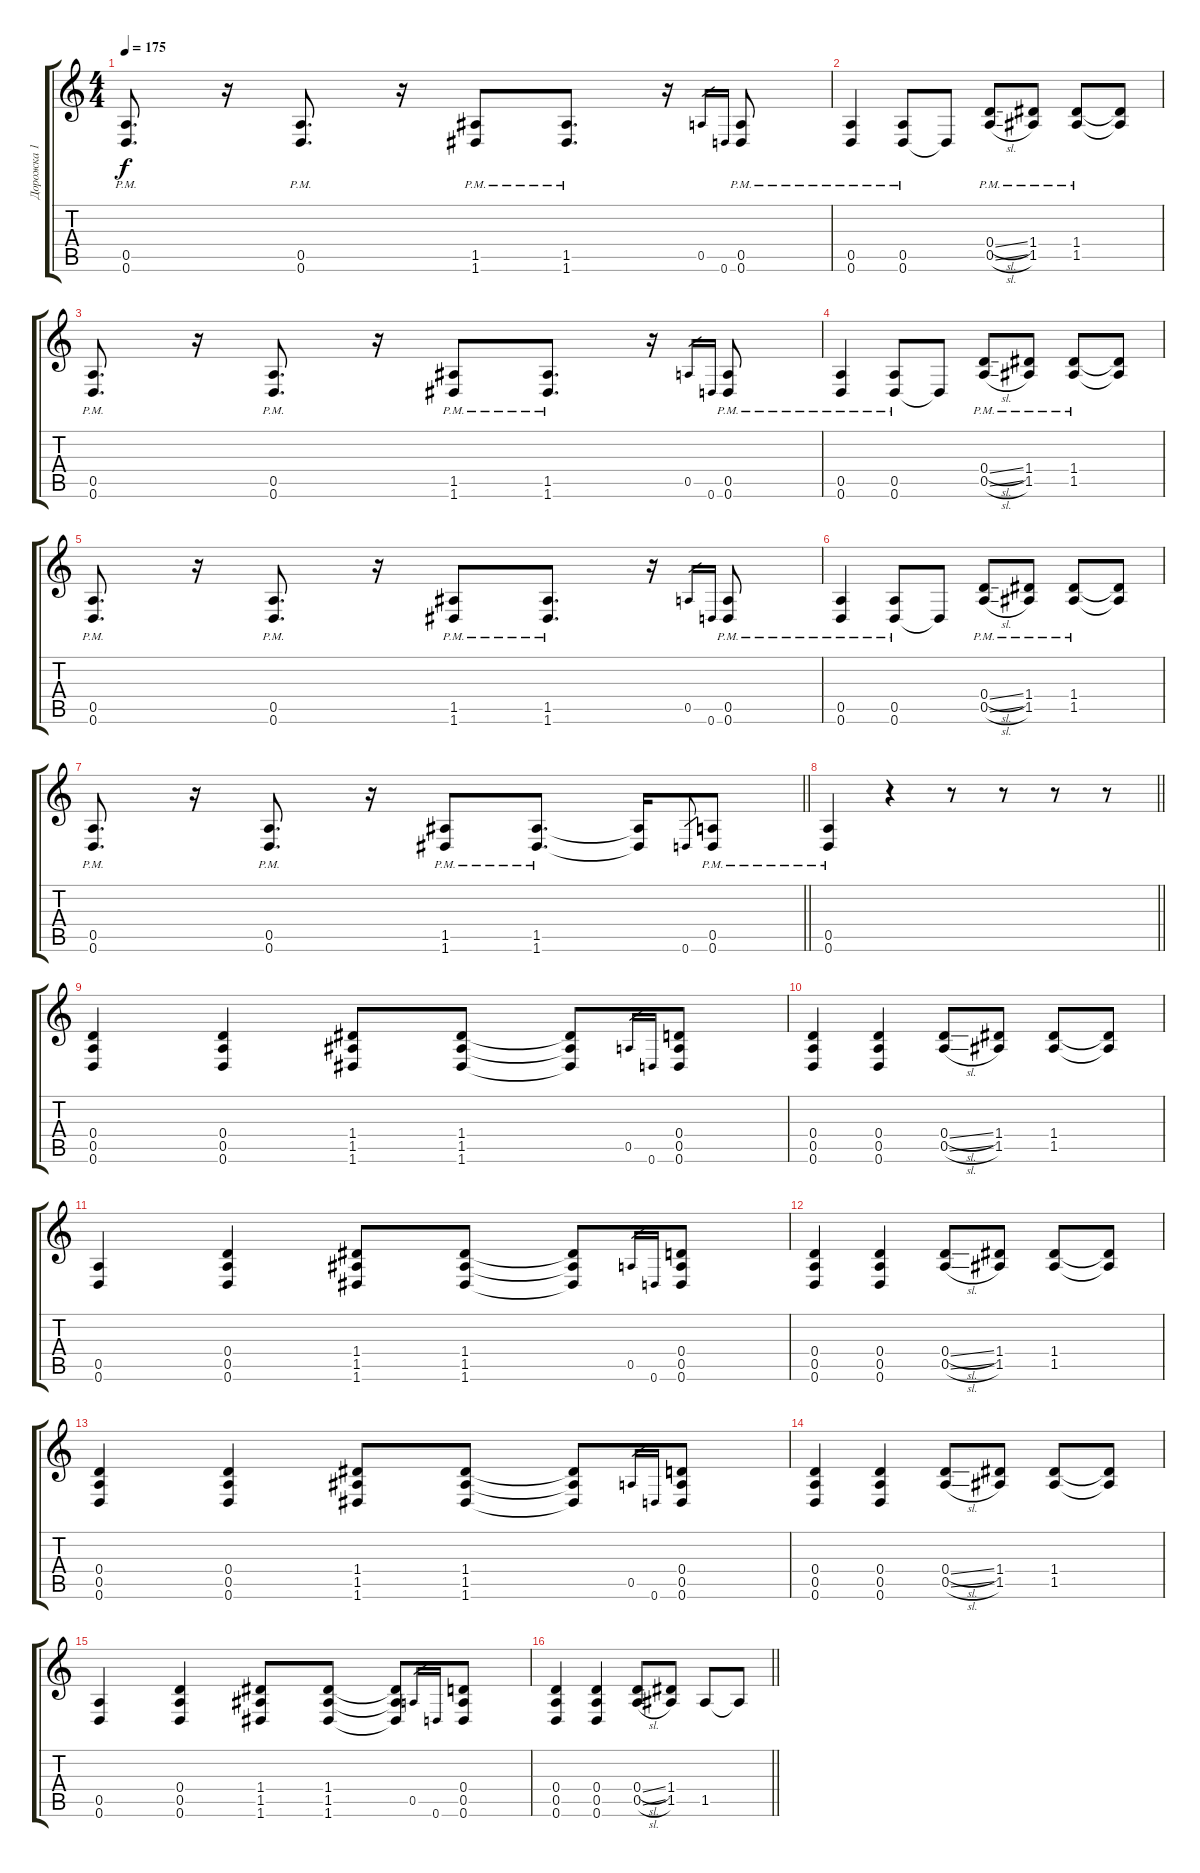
\track ("Дорожка 1" "Дорожка 1") {instrument overdrivenguitar}
\staff {score tabs}
\tuning (E4 B3 G3 D3 A2 D2) {hide}
\ts (4 4)
\tempo 175
\clef g2
\ks c
(0.5{pm} 0.6{pm}).8{d dy f} r.16 (0.5{pm} 0.6{pm}).8{d} r.16 (1.5{pm} 1.6{pm}).8 (1.5{pm} 1.6{pm}).8{d} r.16 0.5.16{gr} 0.6.16{gr} (0.5{pm} 0.6{pm}).8 |
(0.5{pm} 0.6{pm}).4 (0.5{pm} 0.6{pm}).8 0.6{t}.8 (0.4{sl pm} 0.5{sl pm}).8 (1.4{pm} 1.5{pm}).8 (1.4{pm} 1.5{pm}).8 (1.4{t} 1.5{t}).8 |
(0.5{pm} 0.6{pm}).8{d} r.16 (0.5{pm} 0.6{pm}).8{d} r.16 (1.5{pm} 1.6{pm}).8 (1.5{pm} 1.6{pm}).8{d} r.16 0.5.16{gr} 0.6.16{gr} (0.5{pm} 0.6{pm}).8 |
(0.5{pm} 0.6{pm}).4 (0.5{pm} 0.6{pm}).8 0.6{t}.8 (0.4{sl pm} 0.5{sl pm}).8 (1.4{pm} 1.5{pm}).8 (1.4{pm} 1.5{pm}).8 (1.4{t} 1.5{t}).8 |
(0.5{pm} 0.6{pm}).8{d} r.16 (0.5{pm} 0.6{pm}).8{d} r.16 (1.5{pm} 1.6{pm}).8 (1.5{pm} 1.6{pm}).8{d} r.16 0.5.16{gr} 0.6.16{gr} (0.5{pm} 0.6{pm}).8 |
(0.5{pm} 0.6{pm}).4 (0.5{pm} 0.6{pm}).8 0.6{t}.8 (0.4{sl pm} 0.5{sl pm}).8 (1.4{pm} 1.5{pm}).8 (1.4{pm} 1.5{pm}).8 (1.4{t} 1.5{t}).8 |
\barLineRight lightlight
(0.5{pm} 0.6{pm}).8{d} r.16 (0.5{pm} 0.6{pm}).8{d} r.16 (1.5{pm} 1.6{pm}).8 (1.5{pm} 1.6{pm}).8{d} (1.5{t} 1.6{t}).16 0.6.8{gr} (0.5{pm} 0.6{pm}).8 |
\section ("" " ")
\barLineRight lightlight
(0.5{pm} 0.6{pm}).4 r.4 r.8 r.8 r.8 r.8 |
(0.4 0.5 0.6).4{instrument distortionguitar} (0.4 0.5 0.6).4 (1.4 1.5 1.6).8 (1.4 1.5 1.6).8 (1.4{t} 1.5{t} 1.6{t}).8 0.5.16{gr} 0.6.16{gr} (0.4 0.5 0.6).8 |
(0.4 0.5 0.6).4 (0.4 0.5 0.6).4 (0.4{sl} 0.5{sl}).8 (1.4 1.5).8 (1.4 1.5).8 (1.4{t} 1.5{t}).8 |
(0.5 0.6).4 (0.4 0.5 0.6).4 (1.4 1.5 1.6).8 (1.4 1.5 1.6).8 (1.4{t} 1.5{t} 1.6{t}).8 0.5.16{gr} 0.6.16{gr} (0.4 0.5 0.6).8 |
(0.4 0.5 0.6).4 (0.4 0.5 0.6).4 (0.4{sl} 0.5{sl}).8 (1.4 1.5).8 (1.4 1.5).8 (1.4{t} 1.5{t}).8 |
(0.4 0.5 0.6).4 (0.4 0.5 0.6).4 (1.4 1.5 1.6).8 (1.4 1.5 1.6).8 (1.4{t} 1.5{t} 1.6{t}).8 0.5.16{gr} 0.6.16{gr} (0.4 0.5 0.6).8 |
(0.4 0.5 0.6).4 (0.4 0.5 0.6).4 (0.4{sl} 0.5{sl}).8 (1.4 1.5).8 (1.4 1.5).8 (1.4{t} 1.5{t}).8 |
(0.5 0.6).4 (0.4 0.5 0.6).4 (1.4 1.5 1.6).8 (1.4 1.5 1.6).8 (1.4{t} 1.5{t} 1.6{t}).8 0.5.16{gr} 0.6.16{gr} (0.4 0.5 0.6).8 |
\barLineRight lightlight
(0.4 0.5 0.6).4 (0.4 0.5 0.6).4 (0.4{sl} 0.5{sl}).8 (1.4 1.5).8 1.5.8 1.5{t}.8
